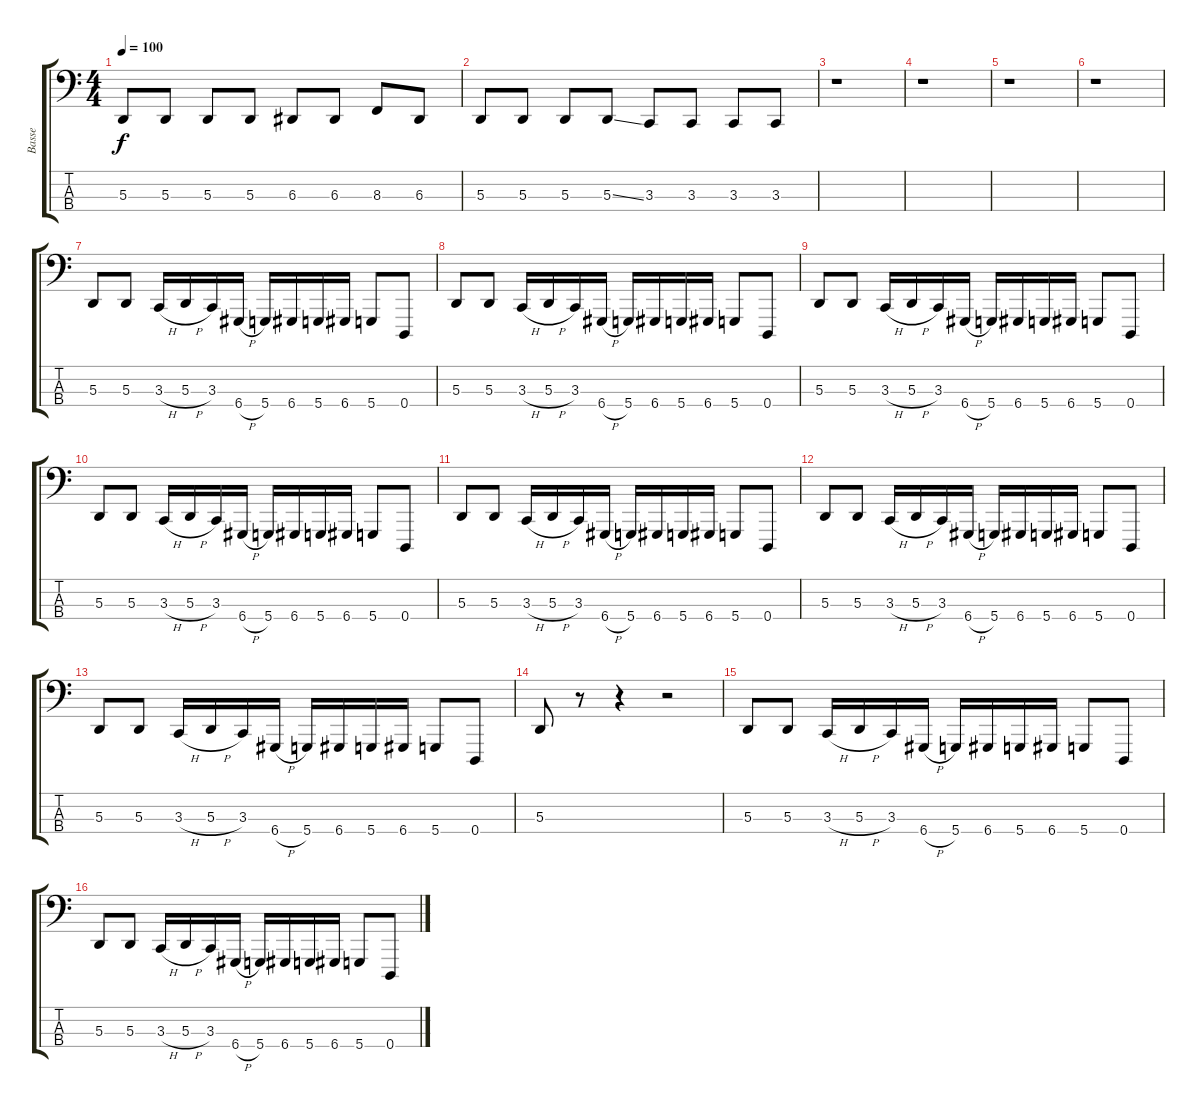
\track ("Basse" "Basse") {instrument lead8bassandlead}
\staff {score tabs}
\tuning (G2 D2 A1 D1) {hide}
\ts (4 4)
\tempo 100
\clef f4
\ks c
5.3.8{dy f} 5.3.8 5.3.8 5.3.8 6.3.8 6.3.8 8.3.8 6.3.8 |
5.3.8 5.3.8 5.3.8 5.3{ss}.8 3.3.8 3.3.8 3.3.8 3.3.8 |
r.1 |
r.1 |
r.1 |
r.1 |
5.3.8 5.3.8 3.3{h}.16 5.3{h}.16 3.3.16 6.4{h}.16 5.4.16 6.4.16 5.4.16 6.4.16 5.4.8 0.4.8 |
5.3.8 5.3.8 3.3{h}.16 5.3{h}.16 3.3.16 6.4{h}.16 5.4.16 6.4.16 5.4.16 6.4.16 5.4.8 0.4.8 |
5.3.8 5.3.8 3.3{h}.16 5.3{h}.16 3.3.16 6.4{h}.16 5.4.16 6.4.16 5.4.16 6.4.16 5.4.8 0.4.8 |
5.3.8 5.3.8 3.3{h}.16 5.3{h}.16 3.3.16 6.4{h}.16 5.4.16 6.4.16 5.4.16 6.4.16 5.4.8 0.4.8 |
5.3.8 5.3.8 3.3{h}.16 5.3{h}.16 3.3.16 6.4{h}.16 5.4.16 6.4.16 5.4.16 6.4.16 5.4.8 0.4.8 |
5.3.8 5.3.8 3.3{h}.16 5.3{h}.16 3.3.16 6.4{h}.16 5.4.16 6.4.16 5.4.16 6.4.16 5.4.8 0.4.8 |
5.3.8 5.3.8 3.3{h}.16 5.3{h}.16 3.3.16 6.4{h}.16 5.4.16 6.4.16 5.4.16 6.4.16 5.4.8 0.4.8 |
5.3.8 r.8 r.4 r.2 |
5.3.8 5.3.8 3.3{h}.16 5.3{h}.16 3.3.16 6.4{h}.16 5.4.16 6.4.16 5.4.16 6.4.16 5.4.8 0.4.8 |
5.3.8 5.3.8 3.3{h}.16 5.3{h}.16 3.3.16 6.4{h}.16 5.4.16 6.4.16 5.4.16 6.4.16 5.4.8 0.4.8
